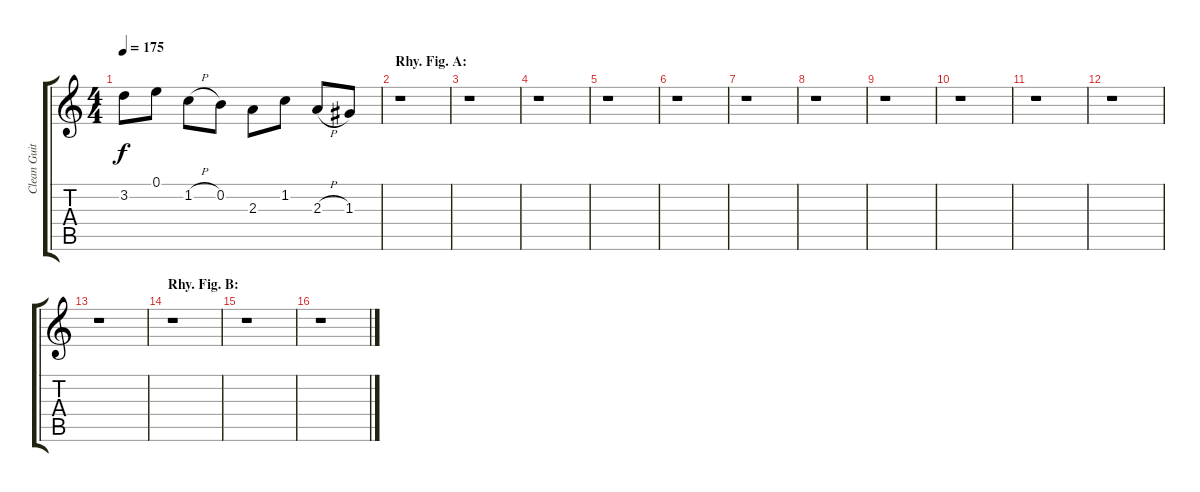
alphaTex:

\track ("Clean Guitar" "Clean Guit") {instrument electricguitarclean}
\staff {score tabs}
\tuning (E4 B3 G3 D3 A2 E2) {hide}
\ts (4 4)
\tempo 175
\clef g2
\ks c
3.2.8{dy f} 0.1.8 1.2{h}.8 0.2.8 2.3.8 1.2.8 2.3{h}.8 1.3.8 |
\section ("" "Rhy. Fig. A:")
r.1 |
r.1 |
r.1 |
r.1 |
r.1 |
r.1 |
r.1 |
r.1 |
r.1 |
r.1 |
r.1 |
r.1 |
\section ("" "Rhy. Fig. B:")
r.1 |
r.1 |
r.1
